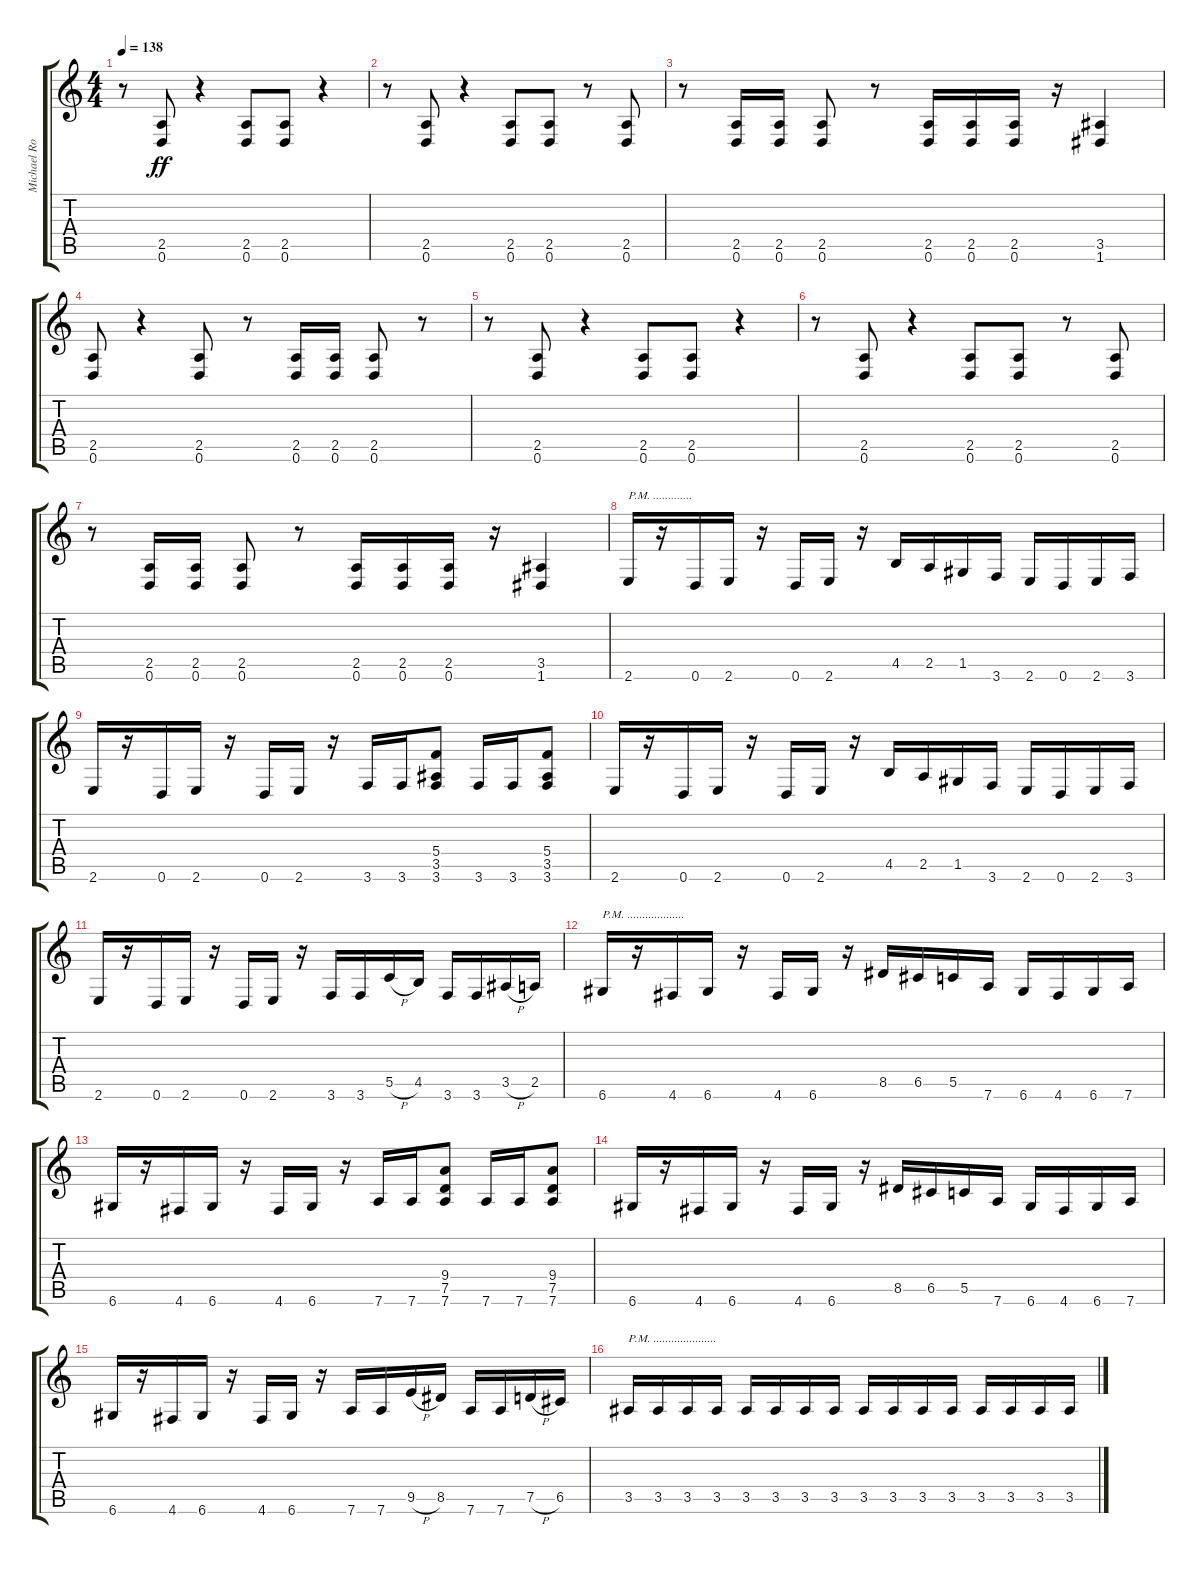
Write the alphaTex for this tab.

\track ("Michael Romeo" "Michael Ro") {instrument distortionguitar}
\staff {score tabs}
\tuning (D4 A3 F3 C3 G2 D2) {hide}
\ts (4 4)
\tempo 138
\clef g2
\ks c
r.8{dy ff} (2.5 0.6).8 r.4 (2.5 0.6).8 (2.5 0.6).8 r.4 |
r.8 (2.5 0.6).8 r.4 (2.5 0.6).8 (2.5 0.6).8 r.8 (2.5 0.6).8 |
r.8 (2.5 0.6).16 (2.5 0.6).16 (2.5 0.6).8 r.8 (2.5 0.6).16 (2.5 0.6).16 (2.5 0.6).16 r.16 (3.5 1.6).4 |
(2.5 0.6).8 r.4 (2.5 0.6).8 r.8 (2.5 0.6).16 (2.5 0.6).16 (2.5 0.6).8 r.8 |
r.8 (2.5 0.6).8 r.4 (2.5 0.6).8 (2.5 0.6).8 r.4 |
r.8 (2.5 0.6).8 r.4 (2.5 0.6).8 (2.5 0.6).8 r.8 (2.5 0.6).8 |
r.8 (2.5 0.6).16 (2.5 0.6).16 (2.5 0.6).8 r.8 (2.5 0.6).16 (2.5 0.6).16 (2.5 0.6).16 r.16 (3.5 1.6).4 |
2.6.16{txt "P.M. ............."} r.16 0.6.16 2.6.16 r.16 0.6.16 2.6.16 r.16 4.5.16 2.5.16 1.5.16 3.6.16 2.6.16 0.6.16 2.6.16 3.6.16 |
2.6.16 r.16 0.6.16 2.6.16 r.16 0.6.16 2.6.16 r.16 3.6.16 3.6.16 (5.4 3.5 3.6).8 3.6.16 3.6.16 (5.4 3.5 3.6).8 |
2.6.16 r.16 0.6.16 2.6.16 r.16 0.6.16 2.6.16 r.16 4.5.16 2.5.16 1.5.16 3.6.16 2.6.16 0.6.16 2.6.16 3.6.16 |
2.6.16 r.16 0.6.16 2.6.16 r.16 0.6.16 2.6.16 r.16 3.6.16 3.6.16 5.5{h}.16 4.5.16 3.6.16 3.6.16 3.5{h}.16 2.5.16 |
6.6.16{txt "P.M. ..................."} r.16 4.6.16 6.6.16 r.16 4.6.16 6.6.16 r.16 8.5.16 6.5.16 5.5.16 7.6.16 6.6.16 4.6.16 6.6.16 7.6.16 |
6.6.16 r.16 4.6.16 6.6.16 r.16 4.6.16 6.6.16 r.16 7.6.16 7.6.16 (9.4 7.5 7.6).8 7.6.16 7.6.16 (9.4 7.5 7.6).8 |
6.6.16 r.16 4.6.16 6.6.16 r.16 4.6.16 6.6.16 r.16 8.5.16 6.5.16 5.5.16 7.6.16 6.6.16 4.6.16 6.6.16 7.6.16 |
6.6.16 r.16 4.6.16 6.6.16 r.16 4.6.16 6.6.16 r.16 7.6.16 7.6.16 9.5{h}.16 8.5.16 7.6.16 7.6.16 7.5{h}.16 6.5.16 |
3.5.16{txt "P.M. ....................."} 3.5.16 3.5.16 3.5.16 3.5.16 3.5.16 3.5.16 3.5.16 3.5.16 3.5.16 3.5.16 3.5.16 3.5.16 3.5.16 3.5.16 3.5.16
